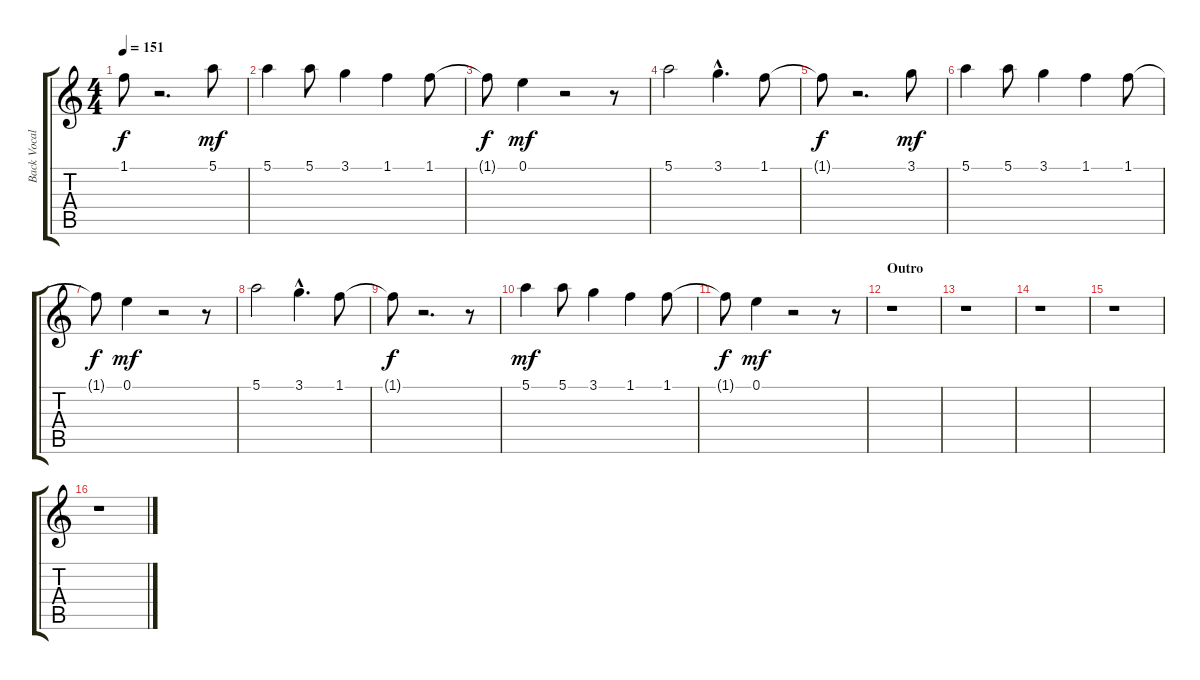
\track ("Back Vocal" "Back Vocal") {instrument contrabass}
\staff {score tabs}
\tuning (E4 B3 G3 D3 A2 E2) {hide}
\ts (4 4)
\tempo 151
\clef g2
\ks c
1.1{t}.8{dy f} r.2{d} 5.1.8{dy mf} |
5.1.4 5.1.8 3.1.4 1.1.4 1.1.8 |
1.1{t}.8{dy f} 0.1.4{dy mf} r.2 r.8 |
5.1.2 3.1{hac}.4{d} 1.1.8 |
1.1{t}.8{dy f} r.2{d} 3.1.8{dy mf} |
5.1.4 5.1.8 3.1.4 1.1.4 1.1.8 |
1.1{t}.8{dy f} 0.1.4{dy mf} r.2 r.8 |
5.1.2 3.1{hac}.4{d} 1.1.8 |
1.1{t}.8{dy f} r.2{d} r.8 |
5.1.4{dy mf} 5.1.8 3.1.4 1.1.4 1.1.8 |
1.1{t}.8{dy f} 0.1.4{dy mf} r.2 r.8 |
\section ("" "Outro")
r.1 |
r.1 |
r.1 |
r.1 |
r.1
